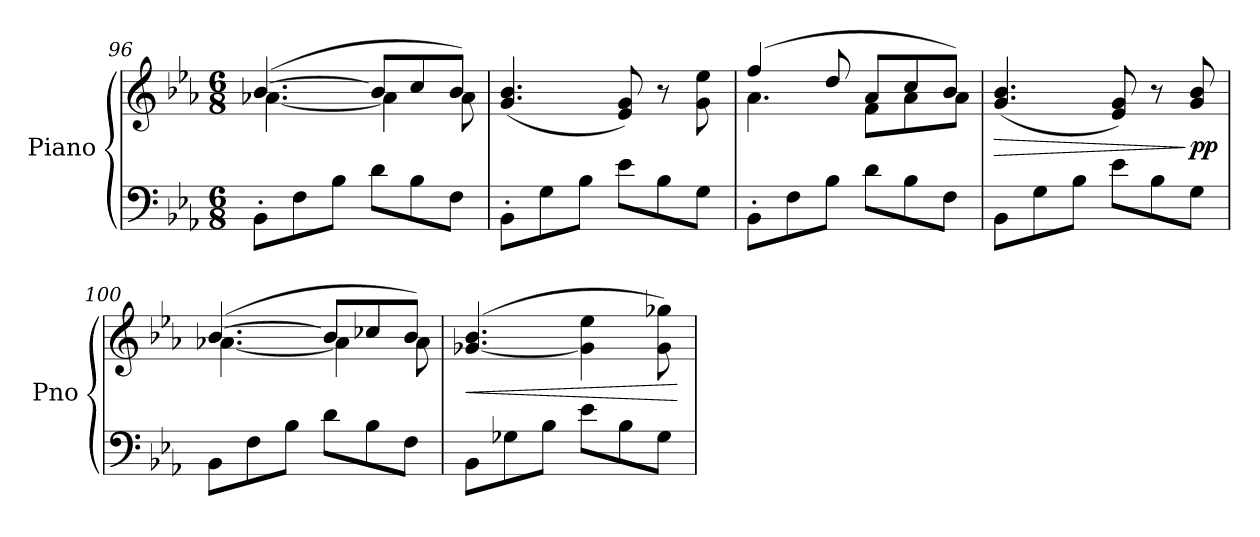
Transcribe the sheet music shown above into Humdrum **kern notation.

**kern	**kern	**dynam
*part1	*part1	*part1
*staff2	*staff1	*staff1/2
*I"Piano	*	*
*I'Pno	*	*
*clefF4	*clefG2	*
*k[b-e-a-]	*k[b-e-a-]	*
*M6/8	*M6/8	*
=96	=96	=96
*	*^	*
8BB-'\L	([4.b-/	[4.a-X\	.
8F\	.	.	.
8B-\J	.	.	.
8d\L	8b-/L]	4a-\]	.
8B-\	8cc/	.	.
8F\J	8b-/J)	8a-\	.
*	*v	*v	*
=97	=97	=97
8BB-'\L	(4.g/ 4.b-/	.
8G\	.	.
8B-\J	.	.
8e-\L	8e-/ 8g/)	.
8B-\	8r	.
8G\J	8g\ 8ee-\	.
=98	=98	=98
*	*^	*
8BB-'\L	(4ff/	4.a-\	.
8F\	.	.	.
8B-\J	8dd/	.	.
8d\L	8a-/L	8f\L	.
8B-\	8cc/	8a-\	.
8F\J	8b-/J)	8a-\J	.
!!LO:LB:g=z
=99	=99	=99	=99
!	!	!	!LO:HP:b
*	*v	*v	*
8BB-\L	(4.g/ 4.b-/	>
8G\	.	.
8B-\J	.	.
8e-\L	8e-/ 8g/)	.
8B-\	8r	.
!	!	!LO:DY:n=1:b
8G\J	8g/ 8b-/	] pp
=100	=100	=100
*	*^	*
8BB-\L	([4.b-/	[4.a-X\	.
8F\	.	.	.
8B-\J	.	.	.
8d\L	8b-/L]	4a-\]	.
8B-\	8cc-X/	.	.
8F\J	8b-/J)	8a-\	.
=101	=101	=101	=101
!	!	!	!LO:HP:b
*	*v	*v	*
8BB-\L	([4.g-X/ 4.b-/	<
8G-X\	.	.
8B-\J	.	.
8e-\L	4g-\] 4ee-\	.
8B-\	.	.
8G-\J	8g-\ 8gg-X\)	.
.	.	[
=	=	=
*-	*-	*-
